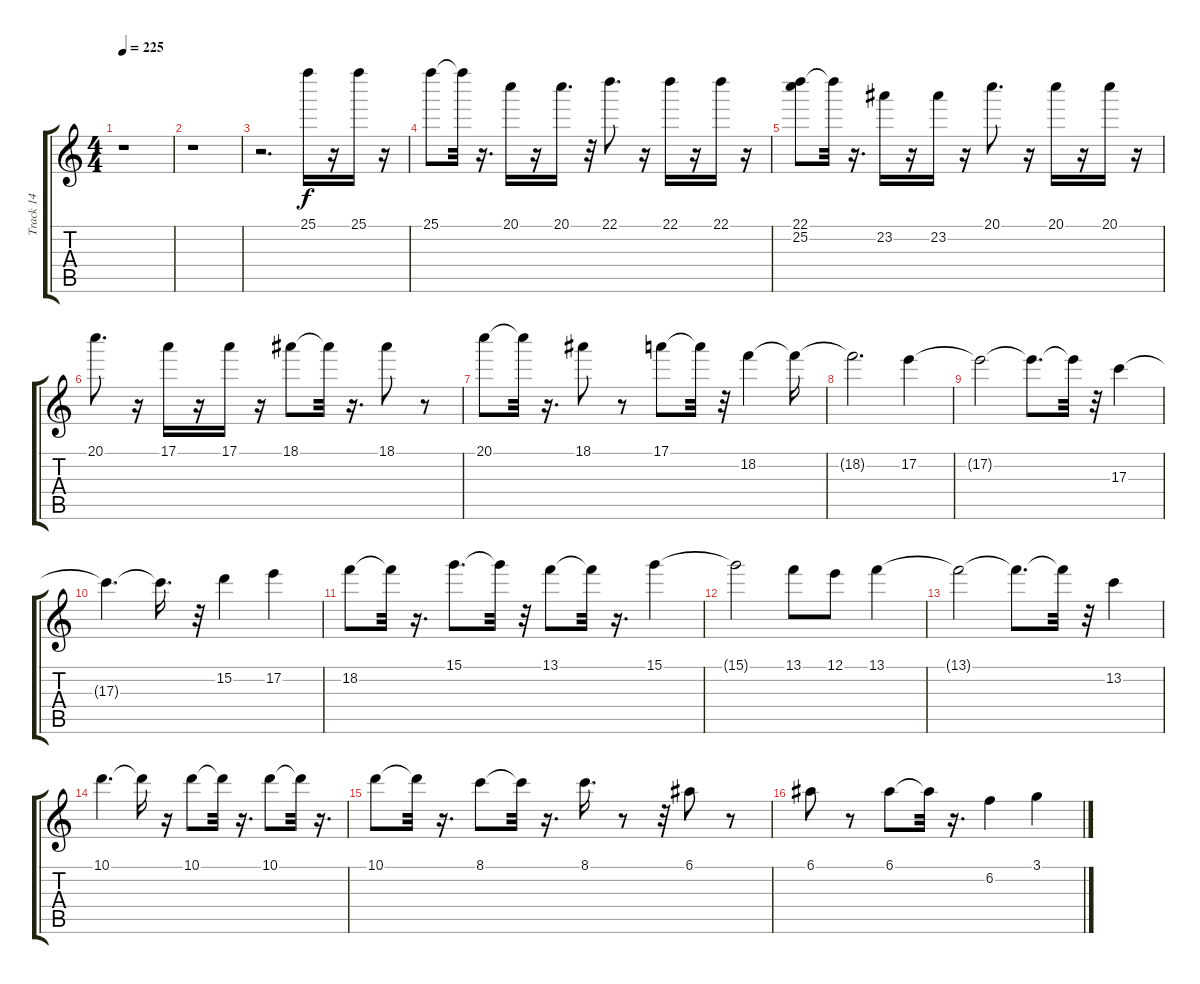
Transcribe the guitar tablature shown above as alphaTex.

\track ("Track 14" "Track 14") {instrument overdrivenguitar}
\staff {score tabs}
\tuning (E4 B3 G3 D3 A2 E2) {hide}
\ts (4 4)
\tempo 225
\clef g2
\ks c
r.1{dy f} |
r.1 |
r.2{d} 25.1.16{volume 12} r.16 25.1.16 r.16 |
25.1.8 25.1{t}.32 r.16{d} 20.1.16 r.16 20.1.16{d} r.32 22.1.8{d} r.16 22.1.16 r.16 22.1.16 r.16 |
(22.1 25.2).8 22.1{t}.32 r.16{d} 23.2.16 r.16 23.2.16 r.16 20.1.8{d} r.16 20.1.16 r.16 20.1.16 r.16 |
20.1.8{d} r.16 17.1.16 r.16 17.1.16 r.16 18.1.8 18.1{t}.32 r.16{d} 18.1.8 r.8 |
20.1.8 20.1{t}.32 r.16{d} 18.1.8 r.8 17.1.8 17.1{t}.32 r.32 18.2.4 18.2{t}.16 |
18.2{t}.2{d} 17.2.4 |
17.2{t}.2 17.2{t}.8{d} 17.2{t}.32 r.32 17.3.4 |
17.3{t}.4{d} 17.3{t}.16{d} r.32 15.2.4 17.2.4 |
18.2.8 18.2{t}.32 r.16{d} 15.1.8{d} 15.1{t}.32 r.32 13.1.8 13.1{t}.32 r.16{d} 15.1.4 |
15.1{t}.2 13.1.8 12.1.8 13.1.4 |
13.1{t}.2 13.1{t}.8{d} 13.1{t}.32 r.32 13.2.4 |
10.1.4{d} 10.1{t}.16 r.16 10.1.8 10.1{t}.32 r.16{d} 10.1.8 10.1{t}.32 r.16{d} |
10.1.8 10.1{t}.32 r.16{d} 8.1.8 8.1{t}.32 r.16{d} 8.1.16{d} r.8 r.32 6.1.8 r.8 |
6.1.8 r.8 6.1.8 6.1{t}.32 r.16{d} 6.2.4 3.1.4
